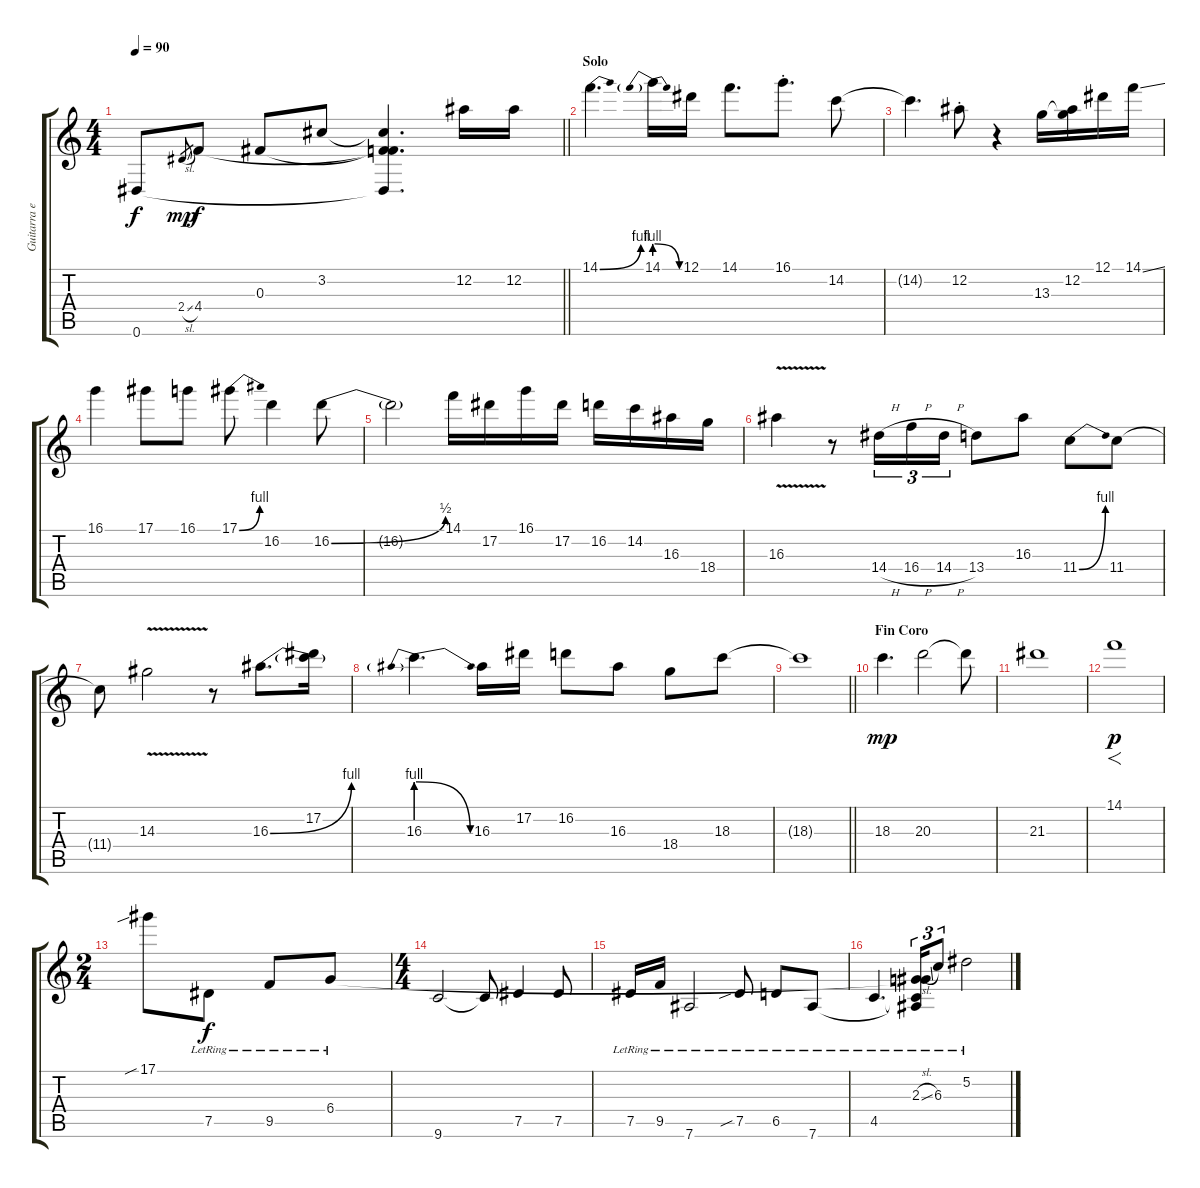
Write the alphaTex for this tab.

\track ("Guitarra eléctrica" "Guitarra e") {instrument electricguitarclean}
\staff {score tabs}
\tuning (Eb4 Bb3 Gb3 Db3 Ab2 Eb2) {hide}
\ts (4 4)
\tempo 90
\clef g2
\barLineRight lightlight
\ks c
0.6.8{dy f} 2.4{sl}.8{gr dy mp} 4.4.8{dy f} 0.3.8 3.2.8 (3.2{t} 0.3{t} 4.4{t} 0.6{t}).4{d} 12.2.16{instrument distortionguitar} 12.2.16 |
\section ("" "Solo")
14.1{be (bend 0 0 60 4)}.4{d} 14.1{be (prebendrelease 0 4 60 0)}.16 12.1.16 14.1.8{d} 16.1{st}.8{d} 14.2.8 |
14.2{t}.4{d} 12.2{st}.8 r.4 13.3.16 (12.2 13.3{t}).16 12.1.16 14.1{ss}.16 |
16.1.4 17.1.8 16.1.8 17.1{be (bend 0 0 60 4)}.8 16.2.4 16.2{be (bend 0 0 60 2)}.8 |
16.2{t}.2 14.1.16 17.2.16 16.1.16 17.2.16 16.2.16 14.2.16 16.3.16 18.4.16 |
16.3{v}.4 r.8 14.4{h}.16{tu (3 2)} 16.4{h}.16{tu (3 2)} 14.4{h}.16{tu (3 2)} 13.4.8 16.3.8 11.4{be (bend 0 0 60 4)}.8 11.4.8 |
11.4{t}.8 14.3{v}.2 r.8 16.3{be (bend 0 0 60 4)}.8{d} (17.2 16.3{t}).16 |
16.3{be (prebendrelease 0 4 60 0)}.4{d} 16.3.16 17.2.16 16.2.8 16.3.8 18.4.8 18.3.8 |
\barLineRight lightlight
18.3{t}.1 |
\section ("" "Fin Coro")
18.3.4{d dy mp} 20.3.2 20.3{t}.8 |
21.3.1 |
14.1.1{f dy p} |
\ts (2 4)
17.1{sib}.8 7.5{lr}.8{dy f instrument electricguitarclean} 9.5{lr}.8 6.4{lr}.8 |
\ts (4 4)
9.6.2 9.6{t}.8 7.5.4 7.5.8 |
7.5{lr}.16 9.5{lr}.16 7.6{lr}.2 7.5{sib lr}.8 6.5{lr}.8 7.6{lr}.8 |
4.5{lr}.4{d} (2.3{sl lr} 6.4{t} 4.5{t} 7.6{t}).16{tu (3 2)} 6.3{lr}.8{tu (3 2)} 5.2{lr}.2
